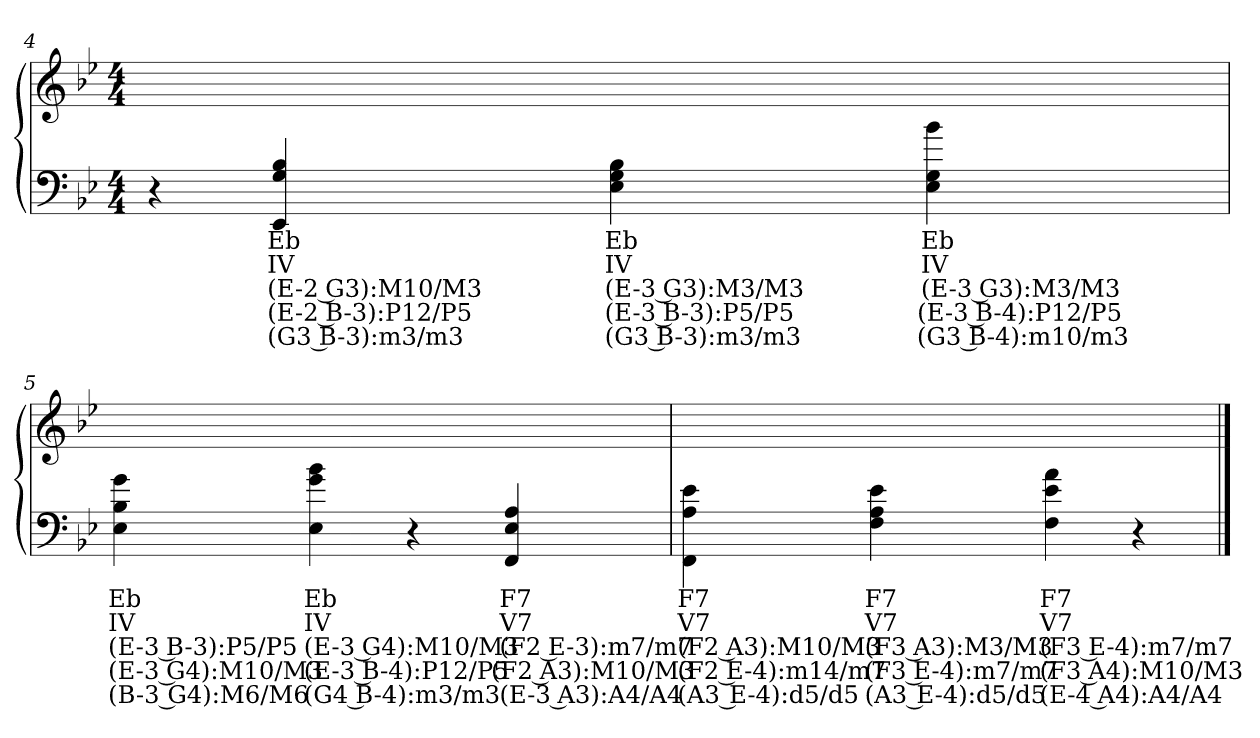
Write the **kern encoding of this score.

**kern	**text	**text	**text	**text	**text	**kern
*part2	*part2	*part2	*part2	*part2	*part2	*part1
*staff2	*staff2	*staff2	*staff2	*staff2	*staff2	*staff1
*clefF4	*	*	*	*	*	*clefG2
*k[b-e-]	*	*	*	*	*	*k[b-e-]
*B-:	*	*	*	*	*	*B-:
*M4/4	*	*	*	*	*	*M4/4
=4	=4	=4	=4	=4	=4	=4
4r	.	.	.	.	.	1ryy
4EE- 4G 4B-	Eb	IV	(E-2 G3):M10/M3	(E-2 B-3):P12/P5	(G3 B-3):m3/m3	.
4E- 4G 4B-	Eb	IV	(E-3 G3):M3/M3	(E-3 B-3):P5/P5	(G3 B-3):m3/m3	.
4E- 4G 4b-	Eb	IV	(E-3 G3):M3/M3	(E-3 B-4):P12/P5	(G3 B-4):m10/m3	.
=5	=5	=5	=5	=5	=5	=5
4E- 4B- 4g	Eb	IV	(E-3 B-3):P5/P5	(E-3 G4):M10/M3	(B-3 G4):M6/M6	1ryy
4E- 4g 4b-	Eb	IV	(E-3 G4):M10/M3	(E-3 B-4):P12/P5	(G4 B-4):m3/m3	.
4r	.	.	.	.	.	.
4FF 4E- 4A	F7	V7	(F2 E-3):m7/m7	(F2 A3):M10/M3	(E-3 A3):A4/A4	.
=6	=6	=6	=6	=6	=6	=6
4FF 4A 4e-	F7	V7	(F2 A3):M10/M3	(F2 E-4):m14/m7	(A3 E-4):d5/d5	1ryy
4F 4A 4e-	F7	V7	(F3 A3):M3/M3	(F3 E-4):m7/m7	(A3 E-4):d5/d5	.
4F 4e- 4a	F7	V7	(F3 E-4):m7/m7	(F3 A4):M10/M3	(E-4 A4):A4/A4	.
4r	.	.	.	.	.	.
==	==	==	==	==	==	==
*-	*-	*-	*-	*-	*-	*-
